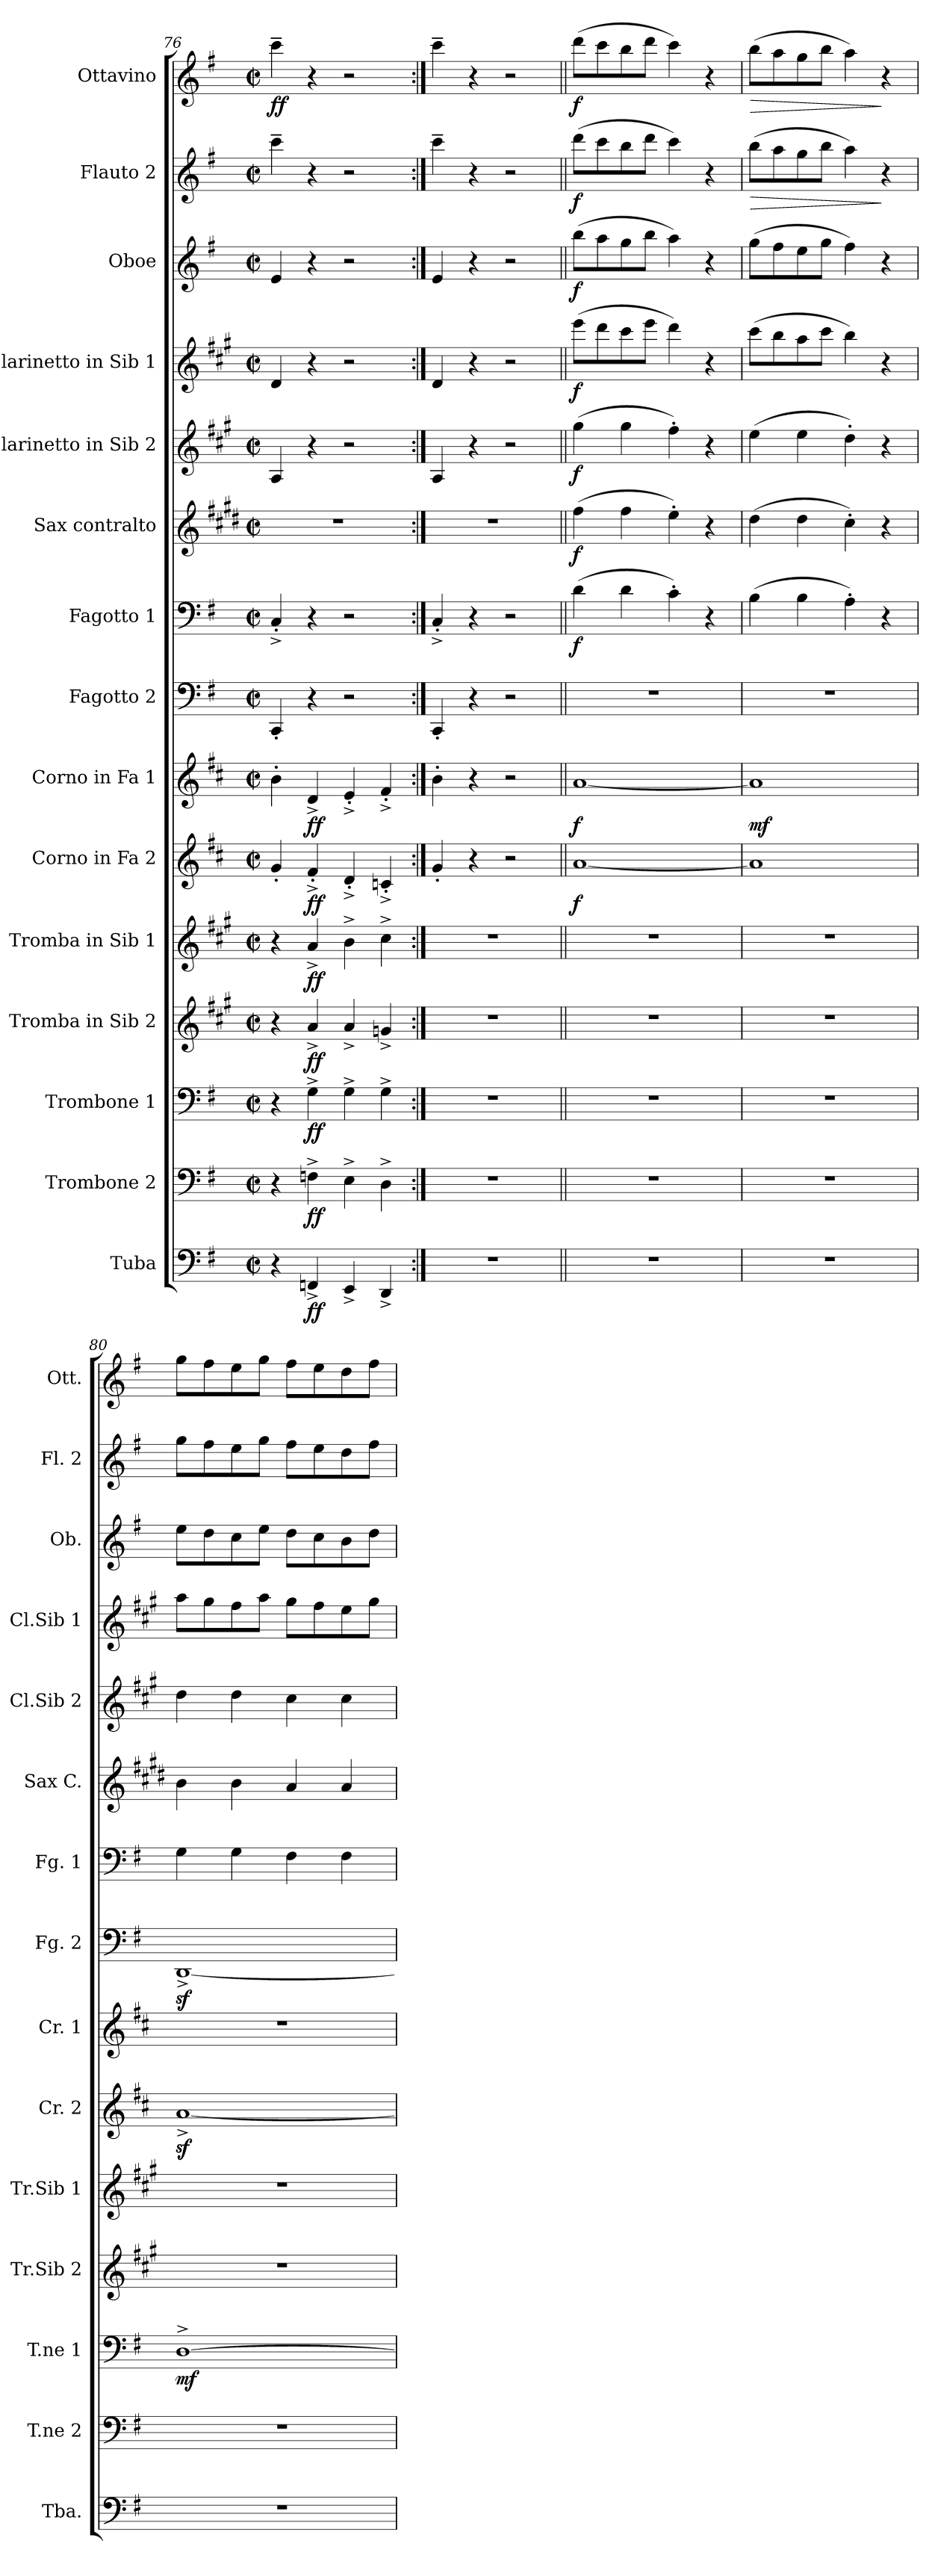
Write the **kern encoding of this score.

**kern	**dynam	**kern	**dynam	**kern	**dynam	**kern	**dynam	**kern	**dynam	**kern	**dynam	**kern	**dynam	**kern	**kern	**dynam	**kern	**dynam	**kern	**dynam	**kern	**dynam	**kern	**dynam	**kern	**dynam	**kern	**dynam
*part15	*part15	*part14	*part14	*part13	*part13	*part12	*part12	*part11	*part11	*part10	*part10	*part9	*part9	*part8	*part7	*part7	*part6	*part6	*part5	*part5	*part4	*part4	*part3	*part3	*part2	*part2	*part1	*part1
*staff15	*staff15	*staff14	*staff14	*staff13	*staff13	*staff12	*staff12	*staff11	*staff11	*staff10	*staff10	*staff9	*staff9	*staff8	*staff7	*staff7	*staff6	*staff6	*staff5	*staff5	*staff4	*staff4	*staff3	*staff3	*staff2	*staff2	*staff1	*staff1
*I"Tuba	*	*I"Trombone 2	*	*I"Trombone 1	*	*I"Tromba in Sib 2	*	*I"Tromba in Sib 1	*	*I"Corno in Fa 2	*	*I"Corno in Fa 1	*	*I"Fagotto 2	*I"Fagotto 1	*	*I"Sax contralto	*	*I"Clarinetto in Sib 2	*	*I"Clarinetto in Sib 1	*	*I"Oboe	*	*I"Flauto 2	*	*I"Ottavino	*
*I'Tba.	*	*I'T.ne 2	*	*I'T.ne 1	*	*I'Tr.Sib 2	*	*I'Tr.Sib 1	*	*I'Cr. 2	*	*I'Cr. 1	*	*I'Fg. 2	*I'Fg. 1	*	*I'Sax C.	*	*I'Cl.Sib 2	*	*I'Cl.Sib 1	*	*I'Ob.	*	*I'Fl. 2	*	*I'Ott.	*
*clefF4	*	*clefF4	*	*clefF4	*	*clefG2	*	*clefG2	*	*clefG2	*	*clefG2	*	*clefF4	*clefF4	*	*clefG2	*	*clefG2	*	*clefG2	*	*clefG2	*	*clefG2	*	*clefG2	*
*	*	*	*	*	*	*ITrd1c2	*	*ITrd1c2	*	*ITrd4c7	*	*ITrd4c7	*	*	*	*	*ITrd5c9	*	*ITrd1c2	*	*ITrd1c2	*	*	*	*	*	*	*
*k[f#]	*	*k[f#]	*	*k[f#]	*	*k[f#]	*	*k[f#]	*	*k[f#]	*	*k[f#]	*	*k[f#]	*k[f#]	*	*k[f#]	*	*k[f#]	*	*k[f#]	*	*k[f#]	*	*k[f#]	*	*k[f#]	*
*G:	*	*G:	*	*G:	*	*G:	*	*G:	*	*G:	*	*G:	*	*G:	*G:	*	*G:	*	*G:	*	*G:	*	*G:	*	*G:	*	*G:	*
*M2/2	*	*M2/2	*	*M2/2	*	*M2/2	*	*M2/2	*	*M2/2	*	*M2/2	*	*M2/2	*M2/2	*	*M2/2	*	*M2/2	*	*M2/2	*	*M2/2	*	*M2/2	*	*M2/2	*
*met(c|)	*	*met(c|)	*	*met(c|)	*	*met(c|)	*	*met(c|)	*	*met(c|)	*	*met(c|)	*	*met(c|)	*met(c|)	*	*met(c|)	*	*met(c|)	*	*met(c|)	*	*met(c|)	*	*met(c|)	*	*met(c|)	*
=76	=76	=76	=76	=76	=76	=76	=76	=76	=76	=76	=76	=76	=76	=76	=76	=76	=76	=76	=76	=76	=76	=76	=76	=76	=76	=76	=76	=76
!	!	!	!	!	!	!	!	!	!	!	!	!	!	!	!	!	!	!	!	!	!	!	!	!	!	!	!	!LO:DY:b
4r	.	4r	.	4r	.	4r	.	4r	.	4c'/	.	4e'\	.	4CC'/	4C^'/	.	1r	.	4G/	.	4c/	.	4e/	.	4ccc~\	.	4ccc~\	ff
!	!LO:DY:b	!	!LO:DY:b	!	!LO:DY:b	!	!LO:DY:b	!	!LO:DY:b	!	!LO:DY:b	!	!LO:DY:b	!	!	!	!	!	!	!	!	!	!	!	!	!	!	!
4FFn^/	ff	4Fn^\	ff	4G^\	ff	4g^/	ff	4g^/	ff	4B'^/	ff	4G^/	ff	4r	4r	.	.	.	4r	.	4r	.	4r	.	4r	.	4r	.
4EE^/	.	4E^\	.	4G^\	.	4g^/	.	4a^\	.	4G'^/	.	4A'^/	.	2r	2r	.	.	.	2r	.	2r	.	2r	.	2r	.	2r	.
4DD^/	.	4D^\	.	4G^\	.	4fn^/	.	4b^\	.	4Fn'^/	.	4B'^/	.	.	.	.	.	.	.	.	.	.	.	.	.	.	.	.
!!LO:PB:g=z
=77:|!	=77:|!	=77:|!	=77:|!	=77:|!	=77:|!	=77:|!	=77:|!	=77:|!	=77:|!	=77:|!	=77:|!	=77:|!	=77:|!	=77:|!	=77:|!	=77:|!	=77:|!	=77:|!	=77:|!	=77:|!	=77:|!	=77:|!	=77:|!	=77:|!	=77:|!	=77:|!	=77:|!	=77:|!
1r	.	1r	.	1r	.	1r	.	1r	.	4c'/	.	4e'\	.	4CC'/	4C^'/	.	1r	.	4G/	.	4c/	.	4e/	.	4ccc~\	.	4ccc~\	.
.	.	.	.	.	.	.	.	.	.	4r	.	4r	.	4r	4r	.	.	.	4r	.	4r	.	4r	.	4r	.	4r	.
.	.	.	.	.	.	.	.	.	.	2r	.	2r	.	2r	2r	.	.	.	2r	.	2r	.	2r	.	2r	.	2r	.
=78||	=78||	=78||	=78||	=78||	=78||	=78||	=78||	=78||	=78||	=78||	=78||	=78||	=78||	=78||	=78||	=78||	=78||	=78||	=78||	=78||	=78||	=78||	=78||	=78||	=78||	=78||	=78||	=78||
*	*	*	*	*	*	*	*	*	*	*	*	*	*	*	*	*	*	*	*	*	*	*	*	*	*	*	*MM260	*
!	!	!	!	!	!	!	!	!	!	!	!LO:DY:b	!	!LO:DY:b	!	!	!LO:DY:b	!	!LO:DY:b	!	!LO:DY:b	!	!LO:DY:b	!	!LO:DY:b	!	!LO:DY:b	!	!LO:DY:b
1r	.	1r	.	1r	.	1r	.	1r	.	[1d	f	[1d	f	1r	(>4d\	f	(>4a\	f	(>4ff#\	f	(>8ddd\L	f	(>8bb\L	f	(>8ddd\L	f	(>8ddd\L	f
.	.	.	.	.	.	.	.	.	.	.	.	.	.	.	.	.	.	.	.	.	8ccc\	.	8aa\	.	8ccc\	.	8ccc\	.
.	.	.	.	.	.	.	.	.	.	.	.	.	.	.	4d\	.	4a\	.	4ff#\	.	8bb\	.	8gg\	.	8bb\	.	8bb\	.
.	.	.	.	.	.	.	.	.	.	.	.	.	.	.	.	.	.	.	.	.	8ddd\J	.	8bb\J	.	8ddd\J	.	8ddd\J	.
.	.	.	.	.	.	.	.	.	.	.	.	.	.	.	4c'\)	.	4g'\)	.	4ee'\)	.	4ccc\)	.	4aa\)	.	4ccc\)	.	4ccc\)	.
.	.	.	.	.	.	.	.	.	.	.	.	.	.	.	4r	.	4r	.	4r	.	4r	.	4r	.	4r	.	4r	.
=79	=79	=79	=79	=79	=79	=79	=79	=79	=79	=79	=79	=79	=79	=79	=79	=79	=79	=79	=79	=79	=79	=79	=79	=79	=79	=79	=79	=79
!	!	!	!	!	!	!	!	!	!	!	!	!	!LO:DY:b	!	!	!	!	!	!	!	!	!	!	!	!	!LO:HP:b	!	!LO:HP:b
1r	.	1r	.	1r	.	1r	.	1r	.	1d]	.	1d]	mf	1r	(>4B\	.	(>4f#\	.	(>4dd\	.	(>8bb\L	.	(>8gg\L	.	(>8bb\L	>	(>8bb\L	>
.	.	.	.	.	.	.	.	.	.	.	.	.	.	.	.	.	.	.	.	.	8aa\	.	8ff#\	.	8aa\	.	8aa\	.
.	.	.	.	.	.	.	.	.	.	.	.	.	.	.	4B\	.	4f#\	.	4dd\	.	8gg\	.	8ee\	.	8gg\	.	8gg\	.
.	.	.	.	.	.	.	.	.	.	.	.	.	.	.	.	.	.	.	.	.	8bb\J	.	8gg\J	.	8bb\J	.	8bb\J	.
.	.	.	.	.	.	.	.	.	.	.	.	.	.	.	4A'\)	.	4e'\)	.	4cc'\)	.	4aa\)	.	4ff#\)	.	4aa\)	.	4aa\)	.
.	.	.	.	.	.	.	.	.	.	.	.	.	.	.	4r	.	4r	.	4r	.	4r	.	4r	.	4r	]	4r	]
=80	=80	=80	=80	=80	=80	=80	=80	=80	=80	=80	=80	=80	=80	=80	=80	=80	=80	=80	=80	=80	=80	=80	=80	=80	=80	=80	=80	=80
!	!	!	!	!	!LO:DY:b	!	!	!	!	!	!	!	!	!	!	!	!	!	!	!	!	!	!	!	!	!	!	!
1r	.	1r	.	[1D^	mf	1r	.	1r	.	[1dz<^	.	1r	.	[1DDz<^	4G\	.	4d\	.	4cc\	.	8gg\L	.	8ee\L	.	8gg\L	.	8gg\L	.
.	.	.	.	.	.	.	.	.	.	.	.	.	.	.	.	.	.	.	.	.	8ff#\	.	8dd\	.	8ff#\	.	8ff#\	.
.	.	.	.	.	.	.	.	.	.	.	.	.	.	.	4G\	.	4d\	.	4cc\	.	8ee\	.	8cc\	.	8ee\	.	8ee\	.
.	.	.	.	.	.	.	.	.	.	.	.	.	.	.	.	.	.	.	.	.	8gg\J	.	8ee\J	.	8gg\J	.	8gg\J	.
.	.	.	.	.	.	.	.	.	.	.	.	.	.	.	4F#\	.	4c/	.	4b\	.	8ff#\L	.	8dd\L	.	8ff#\L	.	8ff#\L	.
.	.	.	.	.	.	.	.	.	.	.	.	.	.	.	.	.	.	.	.	.	8ee\	.	8cc\	.	8ee\	.	8ee\	.
.	.	.	.	.	.	.	.	.	.	.	.	.	.	.	4F#\	.	4c/	.	4b\	.	8dd\	.	8b\	.	8dd\	.	8dd\	.
.	.	.	.	.	.	.	.	.	.	.	.	.	.	.	.	.	.	.	.	.	8ff#\J	.	8dd\J	.	8ff#\J	.	8ff#\J	.
=	=	=	=	=	=	=	=	=	=	=	=	=	=	=	=	=	=	=	=	=	=	=	=	=	=	=	=	=
*-	*-	*-	*-	*-	*-	*-	*-	*-	*-	*-	*-	*-	*-	*-	*-	*-	*-	*-	*-	*-	*-	*-	*-	*-	*-	*-	*-	*-
